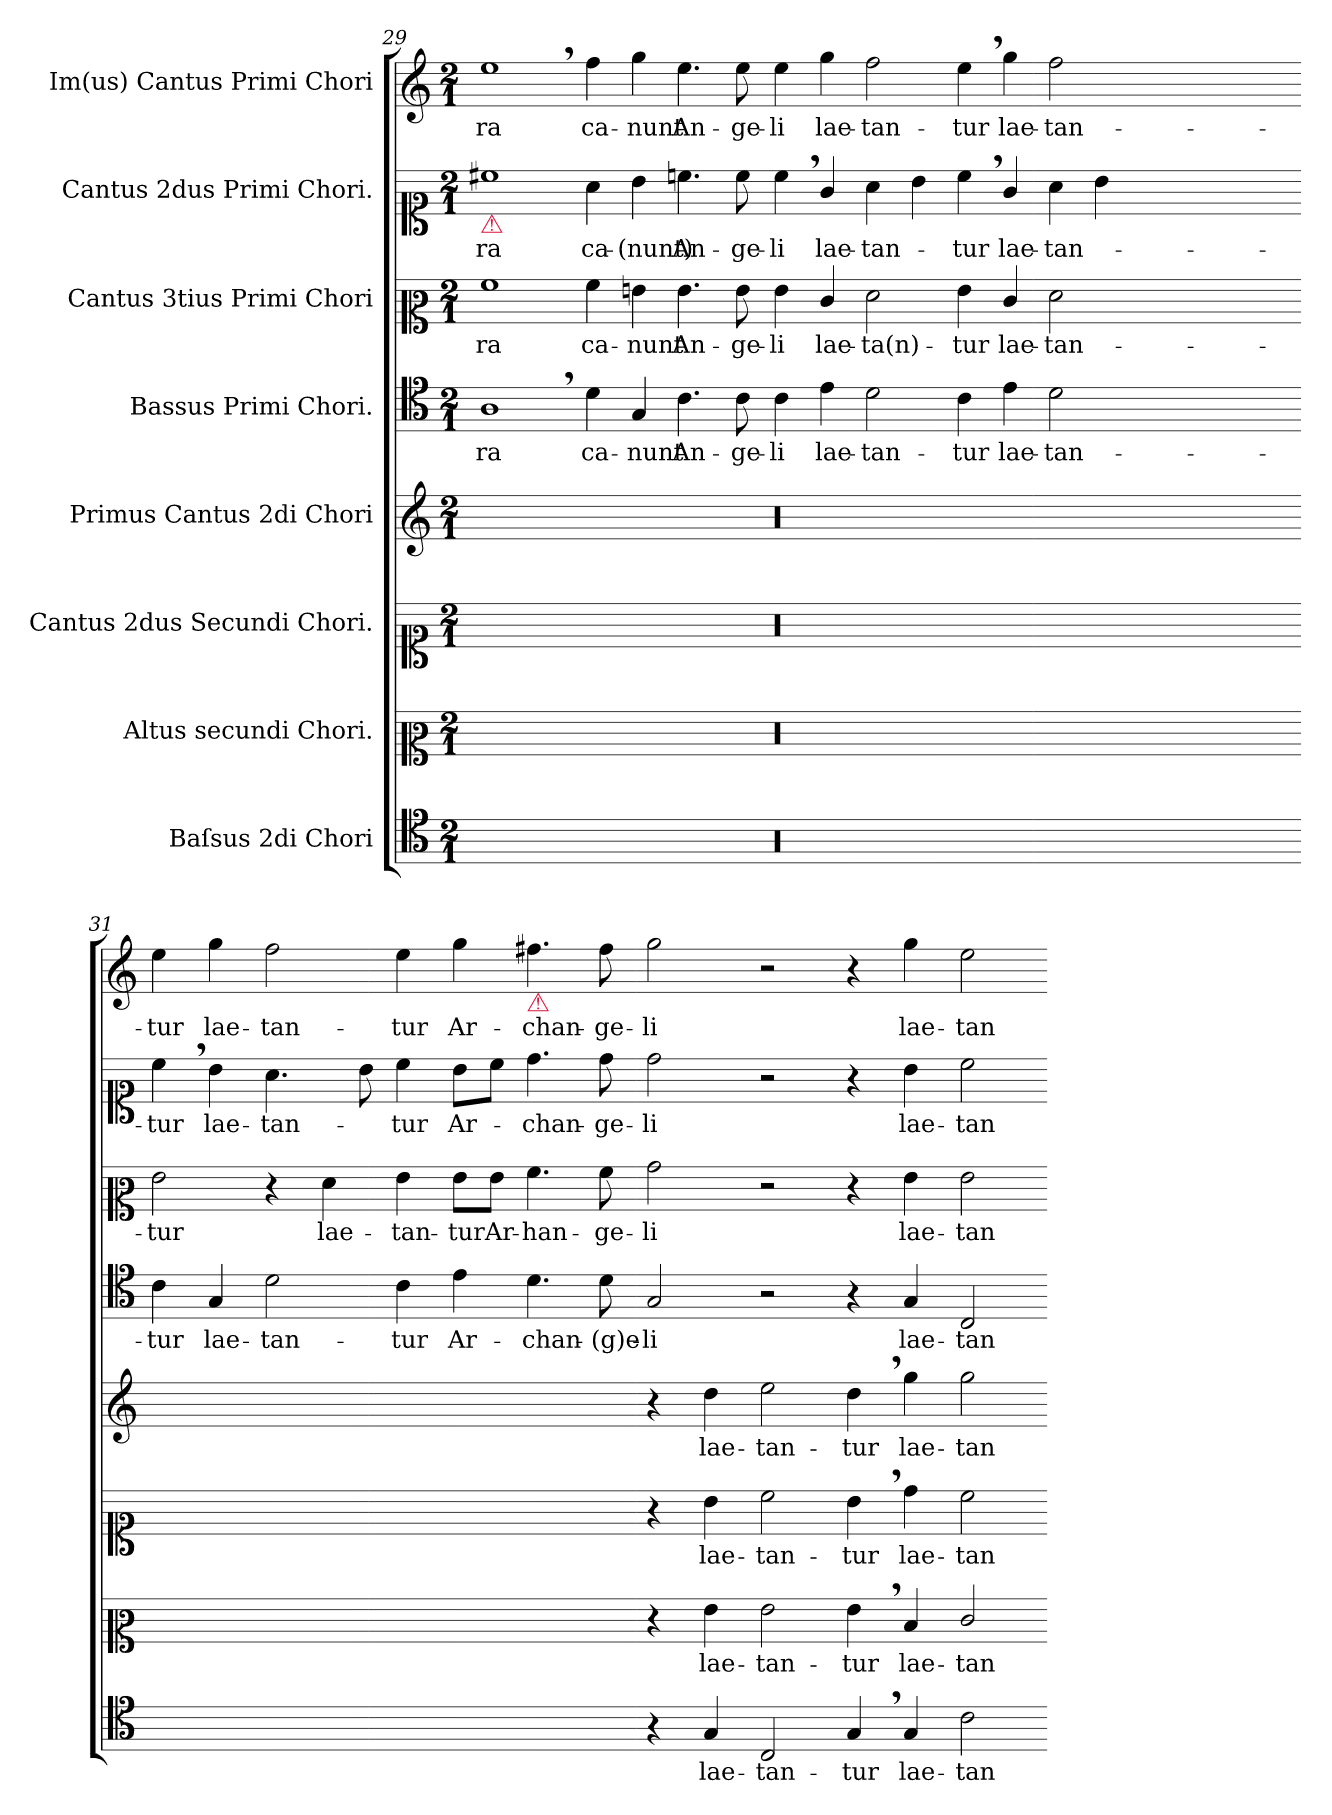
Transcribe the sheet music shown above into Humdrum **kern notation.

**kern	**text	**kern	**text	**kern	**text	**kern	**text	**kern	**text	**kern	**text	**kern	**text	**kern	**text
*part8	*part8	*part7	*part7	*part6	*part6	*part5	*part5	*part4	*part4	*part3	*part3	*part2	*part2	*part1	*part1
*staff8	*staff8	*staff7	*staff7	*staff6	*staff6	*staff5	*staff5	*staff4	*staff4	*staff3	*staff3	*staff2	*staff2	*staff1	*staff1
*I"Baſsus 2di Chori	*	*I"Altus secundi Chori.	*	*I"Cantus 2dus Secundi Chori.	*	*I"Primus Cantus 2di Chori	*	*I"Bassus Primi Chori.	*	*I"Cantus 3tius Primi Chori	*	*I"Cantus 2dus Primi Chori.	*	*I"Im(us) Cantus Primi Chori	*
*clefC4	*	*clefC2	*	*clefC1	*	*clefG2	*	*clefC4	*	*clefC2	*	*clefC1	*	*clefG2	*
*k[]	*	*k[]	*	*k[]	*	*k[]	*	*k[]	*	*k[]	*	*k[]	*	*k[]	*
*M2/1	*	*M2/1	*	*M2/1	*	*M2/1	*	*M2/1	*	*M2/1	*	*M2/1	*	*M2/1	*
=29	=29	=29	=29	=29	=29	=29	=29	=29	=29	=29	=29	=29	=29	=29	=29
!	!	!	!	!	!	!	!	!	!	!	!	!LO:TX:b:color=crimson:t=⚠	!	!	!
0ryy	.	0ryy	.	0ryy	.	0ryy	.	1A,<	-ra	1a	-ra	1cc#X	-ra	1ee,<	-ra
.	.	.	.	.	.	.	.	4d\	ca-	4a\	ca-	4a\	ca-	4ff\	ca-
.	.	.	.	.	.	.	.	4G/	-nunt	4gn\	-nunt	4b\	-(nunt)	4gg\	-nunt
.	.	.	.	.	.	.	.	4.c\	An-	4.g\	An-	4.ccn\	An-	4.ee\	An-
.	.	.	.	.	.	.	.	8c\	-ge-	8g\	-ge-	8cc\	-ge-	8ee\	-ge-
=30-	=30-	=30-	=30-	=30-	=30-	=30-	=30-	=30-	=30-	=30-	=30-	=30-	=30-	=30-	=30-
00r	.	00r	.	00r	.	00r	.	4c\	-li	4g\	-li	4cc,<\	-li	4ee\	-li
.	.	.	.	.	.	.	.	4e\	lae-	4e/	lae-	4g/	lae-	4gg\	lae-
.	.	.	.	.	.	.	.	2d\	-tan-	2f\	-ta(n)-	4a\	-tan-	2ff\	-tan-
.	.	.	.	.	.	.	.	.	.	.	.	4b\	.	.	.
.	.	.	.	.	.	.	.	4c\	-tur	4g\	-tur	4cc,<\	-tur	4ee,<\	-tur
.	.	.	.	.	.	.	.	4e\	lae-	4e/	lae-	4g/	lae-	4gg\	lae-
.	.	.	.	.	.	.	.	2d\	-tan-	2f\	-tan-	4a\	-tan-	2ff\	-tan-
.	.	.	.	.	.	.	.	.	.	.	.	4b\	.	.	.
.	.	.	.	.	.	.	.	0ryy	.	0ryy	.	0ryy	.	0ryy	.
=31-	=31-	=31-	=31-	=31-	=31-	=31-	=31-	=31-	=31-	=31-	=31-	=31-	=31-	=31-	=31-
0ryy	.	0ryy	.	0ryy	.	0ryy	.	4c\	-tur	2g\	-tur	4cc,<\	-tur	4ee\	-tur
!	!	!	!	!	!	!	!	!	!LO:LY:i	!	!	!	!	!	!
.	.	.	.	.	.	.	.	4G/	lae-	.	.	4b\	lae-	4gg\	lae-
!	!	!	!	!	!	!	!	!	!LO:LY:i	!	!	!	!	!	!
.	.	.	.	.	.	.	.	2d\	-tan-	4r	.	4.a\	-tan-	2ff\	-tan-
.	.	.	.	.	.	.	.	.	.	4f\	lae-	.	.	.	.
.	.	.	.	.	.	.	.	.	.	.	.	8b\	.	.	.
!	!	!	!	!	!	!	!	!	!LO:LY:i	!	!	!	!	!	!
.	.	.	.	.	.	.	.	4c\	-tur	4g\	-tan-	4cc\	-tur	4ee\	-tur
.	.	.	.	.	.	.	.	4e\	Ar-	8g\L	-tur	8b\L	Ar-	4gg\	Ar-
.	.	.	.	.	.	.	.	.	.	8g\J	Ar-	8cc\J	.	.	.
!	!	!	!	!	!	!	!	!	!	!	!	!	!	!LO:TX:b:color=crimson:t=⚠	!
.	.	.	.	.	.	.	.	4.d\	-chan-	4.a\	-han-	4.dd\	-chan-	4.ff#X\	-chan-
.	.	.	.	.	.	.	.	8d\	-(g)e-	8a\	-ge-	8dd\	-ge-	8ff#\	-ge-
=32-	=32-	=32-	=32-	=32-	=32-	=32-	=32-	=32-	=32-	=32-	=32-	=32-	=32-	=32-	=32-
4r	.	4r	.	4r	.	4r	.	2G/	-li	2b\	-li	2dd\	-li	2gg\	-li
4G/	lae-	4g\	lae-	4b\	lae-	4dd\	lae-	.	.	.	.	.	.	.	.
2C/	-tan-	2g\	-tan-	2cc\	-tan-	2ee\	-tan-	2r	.	2r	.	2r	.	2r	.
4G,</	-tur	4g,<\	-tur	4b,<\	-tur	4dd,<\	-tur	4r	.	4r	.	4r	.	4r	.
!	!	!	!LO:LY:i	!	!LO:LY:i	!	!	!	!	!	!	!	!	!	!
4G/	lae-	4d/	lae-	4dd\	lae-	4gg\	lae-	4G/	lae-	4g\	lae-	4b\	lae-	4gg\	lae-
!	!	!	!LO:LY:i	!	!LO:LY:i	!	!	!	!	!	!	!	!	!	!
2c\	-tan-	2e/	-tan-	2cc\	-tan-	2gg\	-tan-	2C/	-tan-	2g\	-tan-	2cc\	-tan-	2ee\	-tan-
=-	=-	=-	=-	=-	=-	=-	=-	=-	=-	=-	=-	=-	=-	=-	=-
*-	*-	*-	*-	*-	*-	*-	*-	*-	*-	*-	*-	*-	*-	*-	*-
